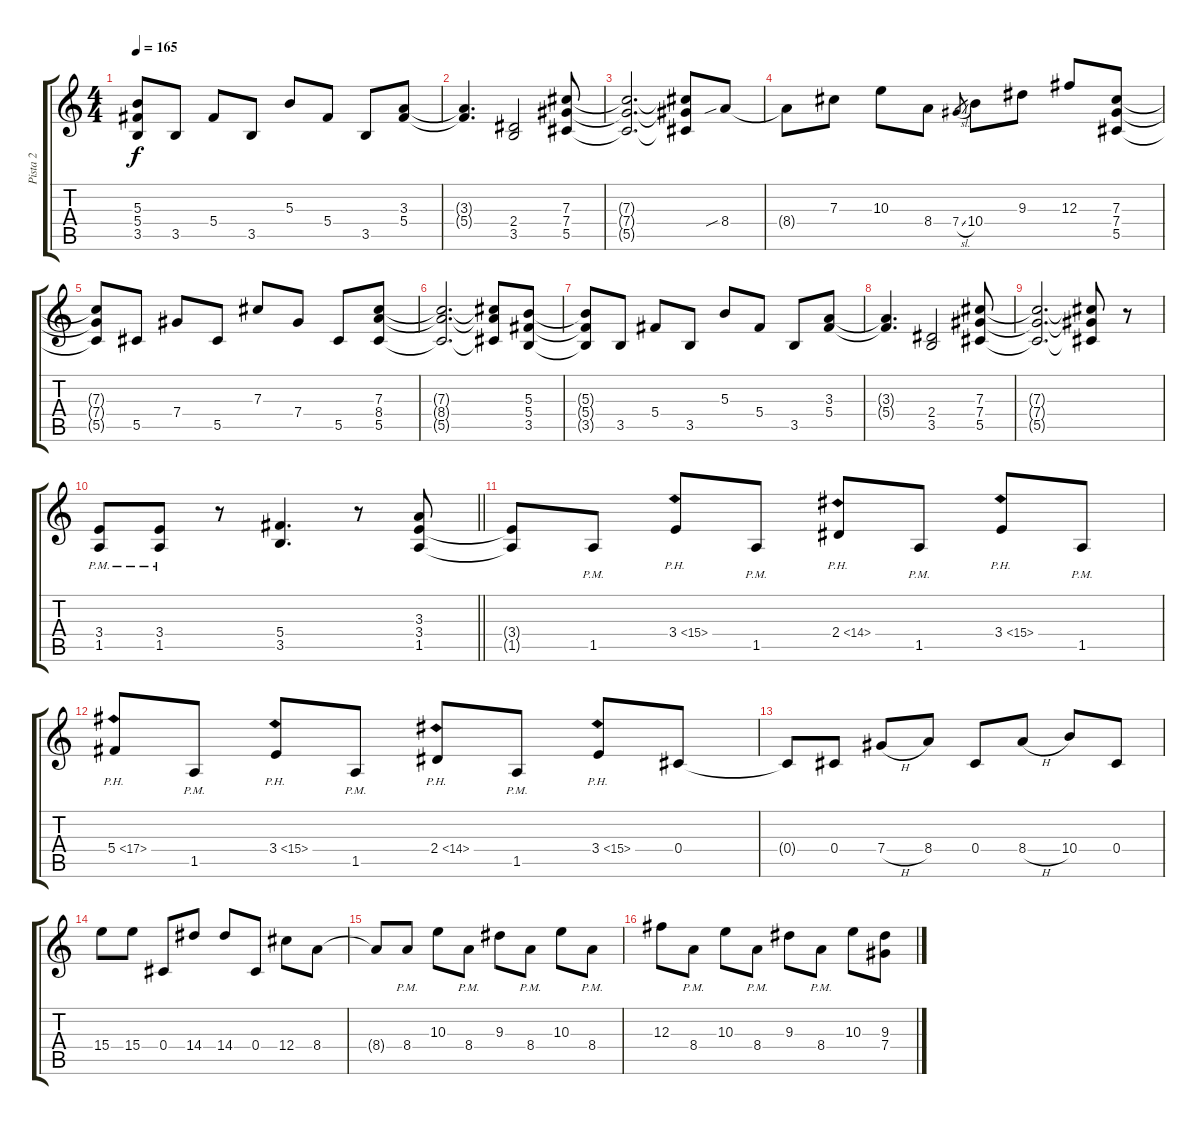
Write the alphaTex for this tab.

\track ("Pista 2" "Pista 2") {instrument overdrivenguitar}
\staff {score tabs}
\tuning (Eb4 Bb3 Gb3 Db3 Ab2 Eb2) {hide}
\ts (4 4)
\tempo 165
\clef g2
\ks c
(5.3{t} 5.4{t} 3.5{t}).8{dy f} 3.5.8 5.4.8 3.5.8 5.3.8 5.4.8 3.5.8 (3.3 5.4).8 |
(3.3{t} 5.4{t}).4{d} (2.4 3.5).2 (7.3 7.4 5.5).8 |
(7.3{t} 7.4{t} 5.5{t}).2{d} (7.3{t} 7.4{t} 5.5{t}).8 8.4{sib}.8 |
8.4{t}.8 7.3.8 10.3.8 8.4.8 7.4{sl}.8{gr} 10.4.8 9.3.8 12.3.8 (7.3 7.4 5.5).8 |
(7.3{t} 7.4{t} 5.5{t}).8 5.5.8 7.4.8 5.5.8 7.3.8 7.4.8 5.5.8 (7.3 8.4 5.5).8 |
(7.3{t} 8.4{t} 5.5{t}).2{d} (7.3{t} 8.4{t} 5.5{t}).8 (5.3 5.4 3.5).8 |
(5.3{t} 5.4{t} 3.5{t}).8 3.5.8 5.4.8 3.5.8 5.3.8 5.4.8 3.5.8 (3.3 5.4).8 |
(3.3{t} 5.4{t}).4{d} (2.4 3.5).2 (7.3 7.4 5.5).8 |
(7.3{t} 7.4{t} 5.5{t}).2{d} (7.3{t} 7.4{t} 5.5{t}).8 r.8 |
\barLineRight lightlight
(3.4{pm} 1.5{pm}).8 (3.4{pm} 1.5{pm}).8 r.8 (5.4 3.5).4{d} r.8 (3.3 3.4 1.5).8 |
(3.4{t} 1.5{t}).8 1.5{pm}.8 3.4{ph 12}.8 1.5{pm}.8 2.4{ph 12}.8 1.5{pm}.8 3.4{ph 12}.8 1.5{pm}.8 |
5.4{ph 12}.8 1.5{pm}.8 3.4{ph 12}.8 1.5{pm}.8 2.4{ph 12}.8 1.5{pm}.8 3.4{ph 12}.8 0.4.8 |
0.4{t}.8 0.4.8 7.4{h}.8 8.4.8 0.4.8 8.4{h}.8 10.4.8 0.4.8 |
15.4.8 15.4.8 0.4.8 14.4.8 14.4.8 0.4.8 12.4.8 8.4.8 |
8.4{t}.8 8.4{pm}.8 10.3.8 8.4{pm}.8 9.3.8 8.4{pm}.8 10.3.8 8.4{pm}.8 |
12.3.8 8.4{pm}.8 10.3.8 8.4{pm}.8 9.3.8 8.4{pm}.8 10.3.8 (9.3 7.4).8
